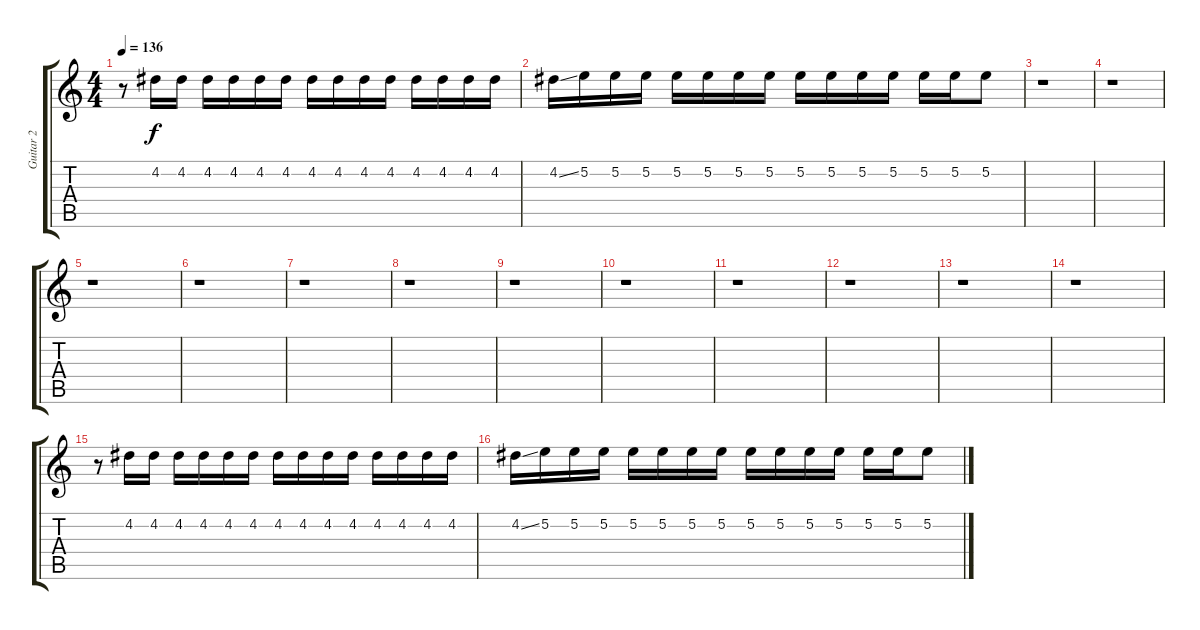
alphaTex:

\track ("Guitar 2" "Guitar 2") {instrument distortionguitar}
\staff {score tabs}
\tuning (E4 B3 G3 D3 A2 E2) {hide}
\ts (4 4)
\tempo 136
\clef g2
\ks c
r.8{dy f} 4.2.16 4.2.16 4.2.16 4.2.16 4.2.16 4.2.16 4.2.16 4.2.16 4.2.16 4.2.16 4.2.16 4.2.16 4.2.16 4.2.16 |
4.2{ss}.16 5.2.16 5.2.16 5.2.16 5.2.16 5.2.16 5.2.16 5.2.16 5.2.16 5.2.16 5.2.16 5.2.16 5.2.16 5.2.16 5.2.8 |
r.1 |
r.1 |
r.1 |
r.1 |
r.1 |
r.1 |
r.1 |
r.1 |
r.1 |
r.1 |
r.1 |
r.1 |
r.8 4.2.16 4.2.16 4.2.16 4.2.16 4.2.16 4.2.16 4.2.16 4.2.16 4.2.16 4.2.16 4.2.16 4.2.16 4.2.16 4.2.16 |
4.2{ss}.16 5.2.16 5.2.16 5.2.16 5.2.16 5.2.16 5.2.16 5.2.16 5.2.16 5.2.16 5.2.16 5.2.16 5.2.16 5.2.16 5.2.8
